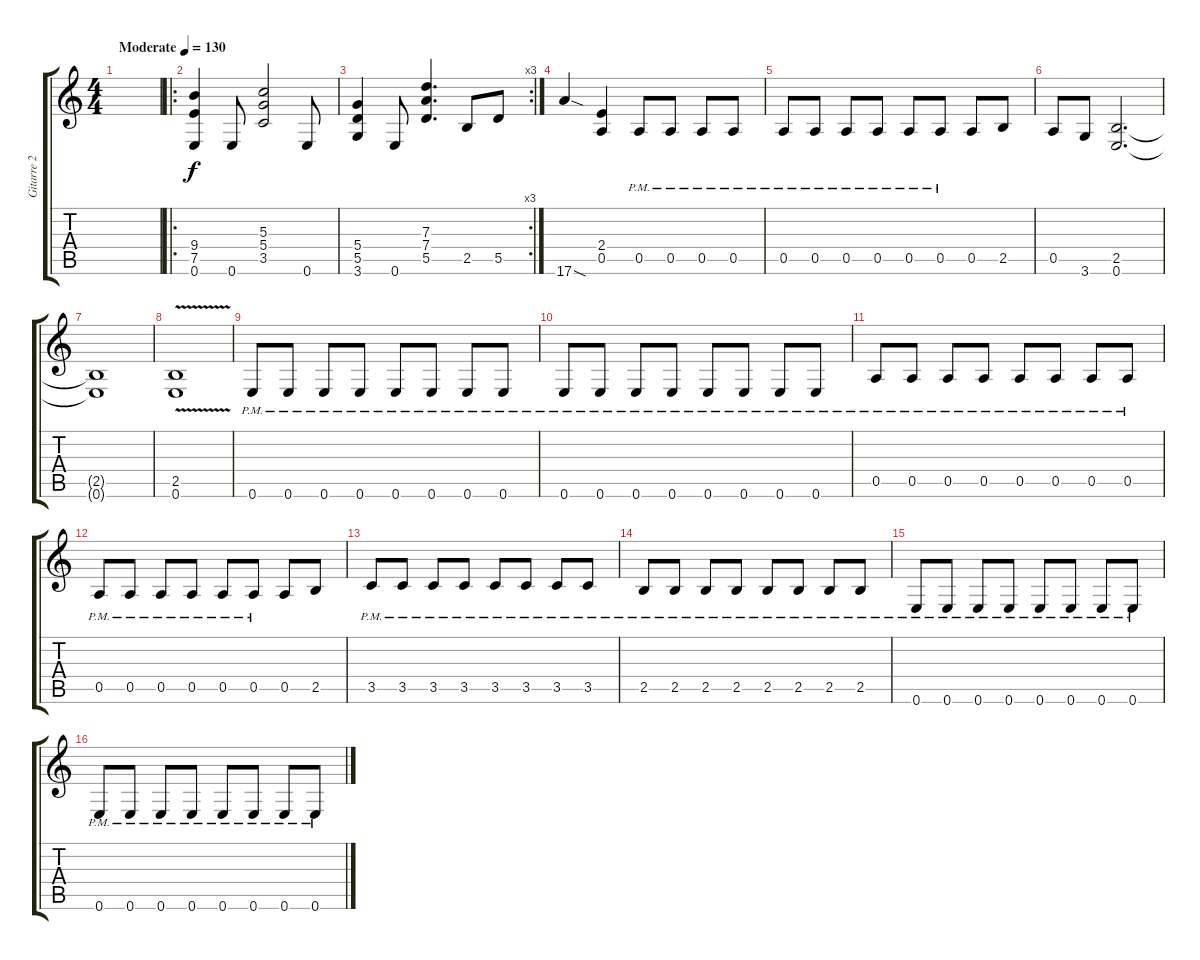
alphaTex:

\track ("Gitarre 2 (for thicker sound)" "Gitarre 2 ") {instrument distortionguitar}
\staff {score tabs}
\tuning (E4 B3 G3 D3 A2 E2) {hide}
\ts (4 4)
\tempo (130 "Moderate")
\clef g2
\ks c
|
\ro
(9.4 7.5 0.6).4 0.6.8 (5.3 5.4 3.5).2 0.6.8 |
\rc 3
(5.4 5.5 3.6).4 0.6.8 (7.3 7.4 5.5).4{d} 2.5.8 5.5.8 |
17.6{sod}.4 (2.4 0.5).4 0.5{pm}.8 0.5{pm}.8 0.5{pm}.8 0.5{pm}.8 |
0.5{pm}.8 0.5{pm}.8 0.5{pm}.8 0.5{pm}.8 0.5{pm}.8 0.5{pm}.8 0.5.8 2.5.8 |
0.5.8 3.6.8 (2.5 0.6).2{d} |
(2.5{t} 0.6{t}).1 |
(2.5{v} 0.6).1 |
0.6{pm}.8 0.6{pm}.8 0.6{pm}.8 0.6{pm}.8 0.6{pm}.8 0.6{pm}.8 0.6{pm}.8 0.6{pm}.8 |
0.6{pm}.8 0.6{pm}.8 0.6{pm}.8 0.6{pm}.8 0.6{pm}.8 0.6{pm}.8 0.6{pm}.8 0.6{pm}.8 |
0.5{pm}.8 0.5{pm}.8 0.5{pm}.8 0.5{pm}.8 0.5{pm}.8 0.5{pm}.8 0.5{pm}.8 0.5{pm}.8 |
0.5{pm}.8 0.5{pm}.8 0.5{pm}.8 0.5{pm}.8 0.5{pm}.8 0.5{pm}.8 0.5.8 2.5.8 |
3.5{pm}.8 3.5{pm}.8 3.5{pm}.8 3.5{pm}.8 3.5{pm}.8 3.5{pm}.8 3.5{pm}.8 3.5{pm}.8 |
2.5{pm}.8 2.5{pm}.8 2.5{pm}.8 2.5{pm}.8 2.5{pm}.8 2.5{pm}.8 2.5{pm}.8 2.5{pm}.8 |
0.6{pm}.8 0.6{pm}.8 0.6{pm}.8 0.6{pm}.8 0.6{pm}.8 0.6{pm}.8 0.6{pm}.8 0.6{pm}.8 |
0.6{pm}.8 0.6{pm}.8 0.6{pm}.8 0.6{pm}.8 0.6{pm}.8 0.6{pm}.8 0.6{pm}.8 0.6{pm}.8
